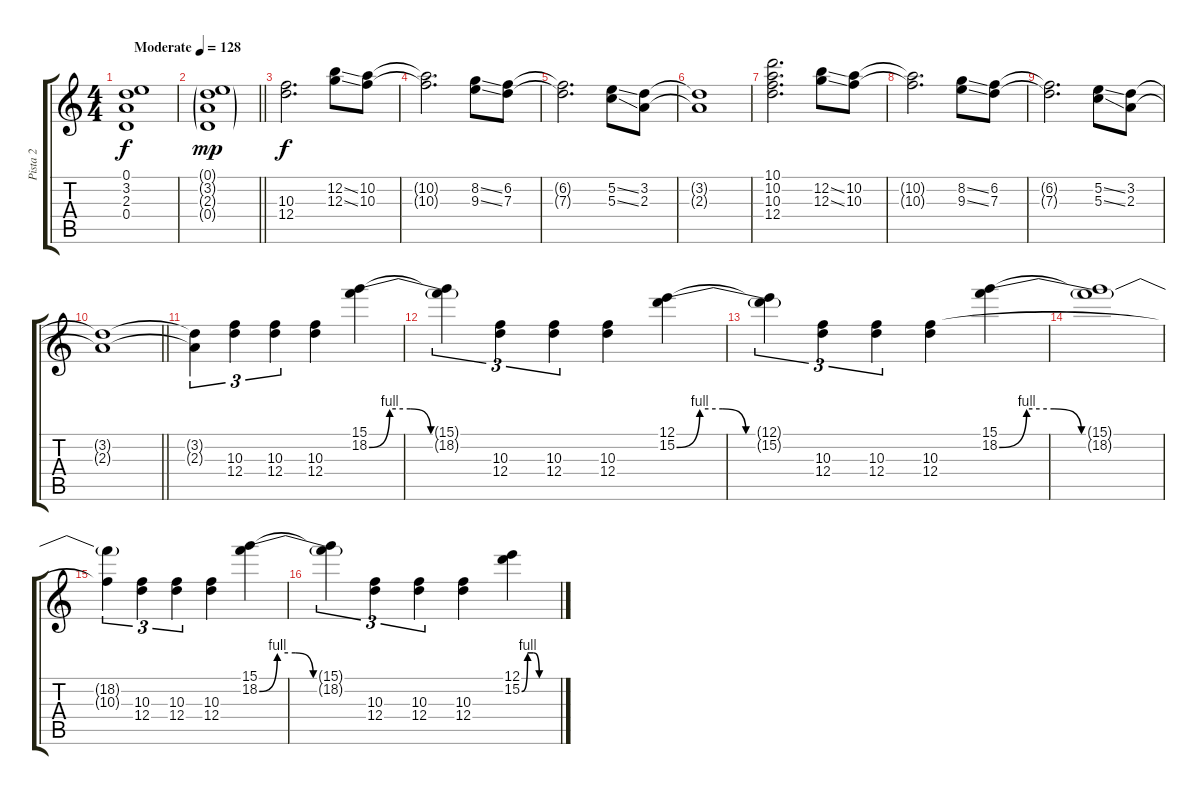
\track ("Pista 2" "Pista 2") {instrument electricguitarjazz}
\staff {score tabs}
\tuning (E4 B3 G3 D3 A2 E2) {hide}
\ts (4 4)
\tempo (128 "Moderate")
\clef g2
\ks c
(0.1 3.2 2.3 0.4).1{dy f instrument electricguitarjazz} |
\barLineRight lightlight
(0.1{g} 3.2{g} 2.3{g} 0.4{g}).1{dy mp} |
(10.3 12.4).2{d dy f} (12.2{ss} 12.3{ss}).8 (10.2 10.3).8 |
(10.2{t} 10.3{t}).2{d} (8.2{ss} 9.3{ss}).8 (6.2 7.3).8 |
(6.2{t} 7.3{t}).2{d} (5.2{ss} 5.3{ss}).8 (3.2 2.3).8 |
(3.2{t} 2.3{t}).1 |
(10.1 10.2 10.3 12.4).2{d} (12.2{ss} 12.3{ss}).8 (10.2 10.3).8 |
(10.2{t} 10.3{t}).2{d} (8.2{ss} 9.3{ss}).8 (6.2 7.3).8 |
(6.2{t} 7.3{t}).2{d} (5.2{ss} 5.3{ss}).8 (3.2 2.3).8 |
\barLineRight lightlight
(3.2{t} 2.3{t}).1 |
(3.2{t} 2.3{t}).4{tu (3 2)} (10.3 12.4).4{tu (3 2)} (10.3 12.4).4{tu (3 2)} (10.3 12.4).4 (15.1 18.2{be (custom 0 0 10 4 20 4 30 0 60 0)}).4 |
(15.1{t} 18.2{t}).4{tu (3 2)} (10.3 12.4).4{tu (3 2)} (10.3 12.4).4{tu (3 2)} (10.3 12.4).4 (12.1 15.2{be (custom 0 0 10 4 20 4 30 0 60 0)}).4 |
(12.1{t} 15.2{t}).4{tu (3 2)} (10.3 12.4).4{tu (3 2)} (10.3 12.4).4{tu (3 2)} (10.3 12.4).4 (15.1 18.2{be (custom 0 0 10 4 20 4 30 0 60 0)}).4 |
(15.1{t} 18.2{t}).1 |
(18.2{t} 10.3{t}).4{tu (3 2)} (10.3 12.4).4{tu (3 2)} (10.3 12.4).4{tu (3 2)} (10.3 12.4).4 (15.1 18.2{be (custom 0 0 10 4 20 4 30 0 60 0)}).4 |
(15.1{t} 18.2{t}).4{tu (3 2)} (10.3 12.4).4{tu (3 2)} (10.3 12.4).4{tu (3 2)} (10.3 12.4).4 (12.1 15.2{be (custom 0 0 10 4 20 4 30 0 60 0)}).4
